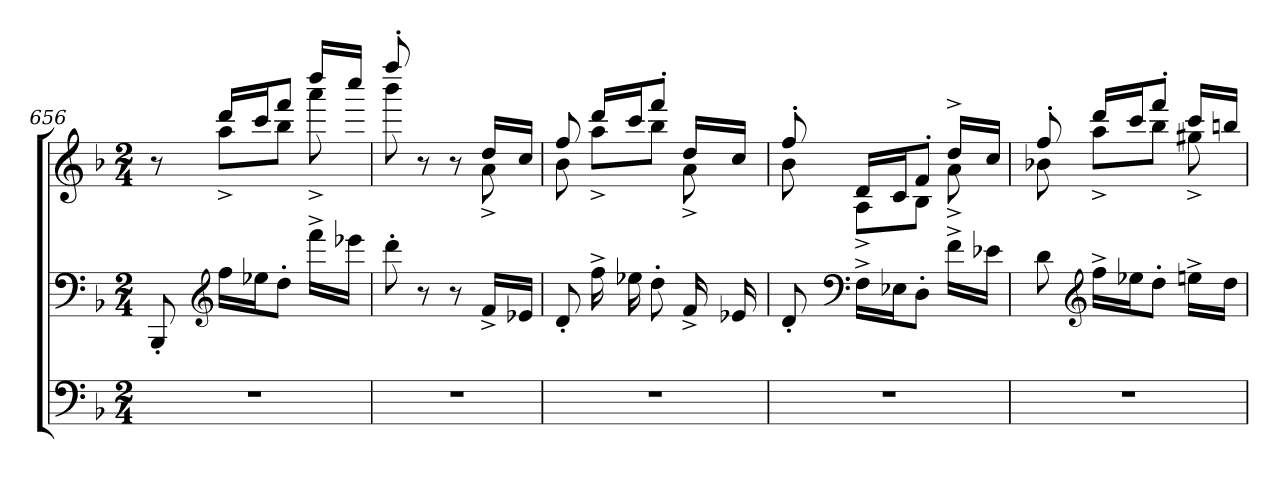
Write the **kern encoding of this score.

**kern	**kern	**kern
*part3	*part2	*part1
*staff3	*staff2	*staff1
*clefF4	*clefF4	*clefG2
*k[b-]	*k[b-]	*k[b-]
*M2/4	*M2/4	*M2/4
=656	=656	=656
*	*	*^
2r	8BBB-'>	8r	8ryy
*	*clefG2	*	*
.	16ffLL	16dddLL	8aa^>L
.	16ee-XJ	16cccJ	.
.	8dd'>J	8fffJ	8bb-J
.	16fff^>LL	16ddddLL	8aaa^>
.	16eee-JJ	16ccccJJ	.
=657	=657	=657	=657
2r	8ddd'>	8ffff'>	8bbb-
.	8r	4ryy	8r
.	8r	.	8r
.	16f^>LL	16ddLL	8a^>
.	16e-XJJ	16ccJJ	.
=658	=658	=658	=658
2r	8d'>	8ff	8b-
.	16ff^>LL	16dddLL	8aa^>L
.	16ee-X	16cccJ	.
.	8dd'>J	8fff'>J	8bb-J
.	16f^>LL	16ddLL	8a^>
.	16e-JJ	16ccJJ	.
=659	=659	=659	=659
2r	8d'>	8ff'>	8b-
*	*clefF4	*	*
.	16F^>LL	16dLL	8A^>L
.	16E-XJ	16cJ	.
.	8D'>J	8f'>J	8B-J
.	16f^>LL	16dd^>LL	8a^>
.	16e-JJ	16ccJJ	.
=660	=660	=660	=660
2r	8d	8ff'>	8b-X
*	*clefG2	*	*
.	16ff^>LL	16dddLL	8aa^>L
.	16ee-XJ	16cccJ	.
.	8dd'>J	8fff'>J	8bb-J
.	16een^>LL	16cccLL	8gg#X^>
.	16ddJJ	16bbnJJ	.
*	*	*v	*v
=	=	=
*-	*-	*-
